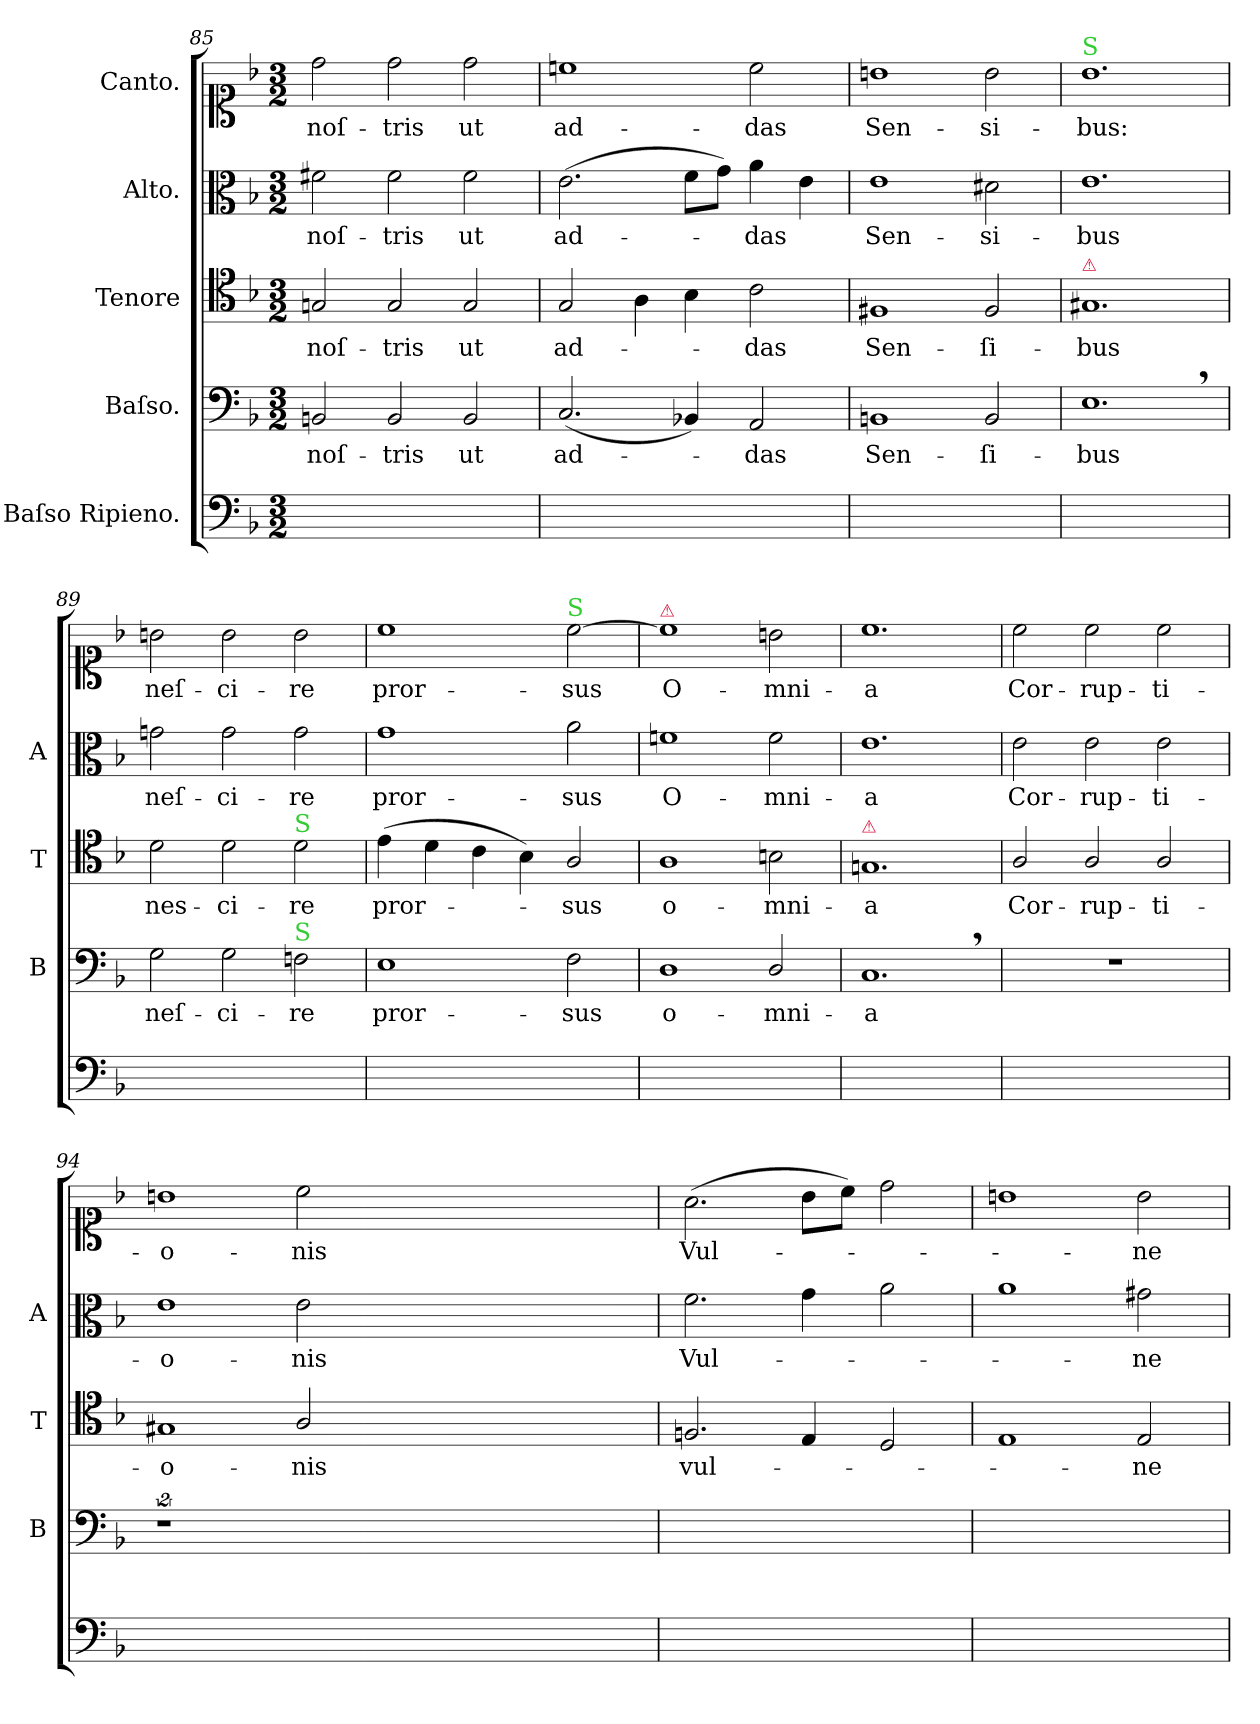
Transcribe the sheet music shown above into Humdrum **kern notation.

**kern	**kern	**text	**kern	**text	**kern	**text	**kern	**text
*part5	*part4	*part4	*part3	*part3	*part2	*part2	*part1	*part1
*staff5	*staff4	*staff4	*staff3	*staff3	*staff2	*staff2	*staff1	*staff1
*I"Baſso Ripieno.	*I"Baſso.	*	*I"Tenore	*	*I"Alto.	*	*I"Canto.	*
*	*I'B	*	*I'T	*	*I'A	*	*	*
*clefF4	*clefF4	*	*clefC4	*	*clefC3	*	*clefC1	*
*k[b-]	*k[b-]	*	*k[b-]	*	*k[b-]	*	*k[b-]	*
*F:	*F:	*	*F:	*	*F:	*	*F:	*
*M3/2	*M3/2	*	*M3/2	*	*M3/2	*	*M3/2	*
=85	=85	=85	=85	=85	=85	=85	=85	=85
1.ryy	2BBn/	noſ-	2Gn/	noſ-	2f#X\	noſ-	2dd\	noſ-
.	2BB/	-tris	2G/	-tris	2f#\	-tris	2dd\	-tris
.	2BB/	ut	2G/	ut	2f#\	ut	2dd\	ut
=86	=86	=86	=86	=86	=86	=86	=86	=86
1.ryy	(2.C/	ad-	2G/	ad-	(2.e\	ad-	1ccn	ad-
.	.	.	4A\	.	.	.	.	.
.	4BB-X/)	.	4B-\	.	8f\L	.	.	.
.	.	.	.	.	8g\J)	.	.	.
.	2AA/	-das	2c\	-das	4a\	-das	2cc\	-das
.	.	.	.	.	4e\	.	.	.
=87	=87	=87	=87	=87	=87	=87	=87	=87
1.ryy	1BBn	Sen-	1F#X	Sen-	1e	Sen-	1bn	Sen-
.	2BB/	-ſi-	2F#/	-ſi-	2d#X\	-si-	2b\	-si-
=88	=88	=88	=88	=88	=88	=88	=88	=88
!	!	!	!	!	!	!	!LO:TX:a:color=limegreen:t=S	!
!	!	!	!LO:TX:a:color=crimson:t=⚠	!	!	!	!	!
1.ryy	1.E,<	-bus	1.G#X	-bus	1.e	-bus	1.b-	-bus:
=89	=89	=89	=89	=89	=89	=89	=89	=89
1.ryy	2G\	neſ-	2d\	nes-	2gn\	neſ-	2bn\	neſ-
.	2G\	-ci-	2d\	-ci-	2g\	-ci-	2b\	-ci-
!	!	!	!LO:TX:a:color=limegreen:t=S	!	!	!	!	!
!	!LO:TX:a:color=limegreen:t=S	!	!	!	!	!	!	!
.	2Fn\	-re	2d\	-re	2g\	-re	2b\	-re
=90	=90	=90	=90	=90	=90	=90	=90	=90
1.ryy	1E	pror-	(4e\	pror-	1g	pror-	1cc	pror-
.	.	.	4d\	.	.	.	.	.
.	.	.	4c\	.	.	.	.	.
.	.	.	4B-\)	.	.	.	.	.
!	!	!	!	!	!	!	!LO:TX:a:color=limegreen:t=S	!
.	2F\	-sus	2A/	-sus	2a\	-sus	[2cc\	-sus
=91	=91	=91	=91	=91	=91	=91	=91	=91
!	!	!	!	!	!	!	!LO:TX:a:color=crimson:t=⚠	!
1.ryy	1D	o-	1A	o-	1fn	O-	1cc]	O-
.	2D/	-mni-	2Bn\	-mni-	2f\	-mni-	2bn\	-mni-
=92	=92	=92	=92	=92	=92	=92	=92	=92
!	!	!	!LO:TX:a:color=crimson:t=⚠	!	!	!	!	!
1.ryy	1.C,<	-a	1.Gn	-a	1.e	-a	1.cc	-a
=93	=93	=93	=93	=93	=93	=93	=93	=93
1.ryy	1.r	.	2A/	Cor-	2e\	Cor-	2cc\	Cor-
.	.	.	2A/	-rup-	2e\	-rup-	2cc\	-rup-
.	.	.	2A/	-ti-	2e\	-ti-	2cc\	-ti-
=94	=94	=94	=94	=94	=94	=94	=94	=94
1.ryy	2%9r	.	1G#X	-o-	1e	-o-	1bn	-o-
.	.	.	2A/	-nis	2e\	-nis	2cc\	-nis
0.ryy	.	.	0.ryy	.	0.ryy	.	0.ryy	.
=95	=95	=95	=95	=95	=95	=95	=95	=95
1.ryy	1.ryy	.	2.Fn/	vul-	2.f\	Vul-	(2.a\	Vul-
.	.	.	4E/	.	4g\	.	8b-\L	.
.	.	.	.	.	.	.	8cc\J)	.
.	.	.	2D/	.	2a\	.	2dd\	.
=96	=96	=96	=96	=96	=96	=96	=96	=96
1.ryy	1.ryy	.	1E	.	1a	.	1bn	.
.	.	.	2E/	-ne-	2g#X\	-ne-	2b\	-ne-
=	=	=	=	=	=	=	=	=
*-	*-	*-	*-	*-	*-	*-	*-	*-
